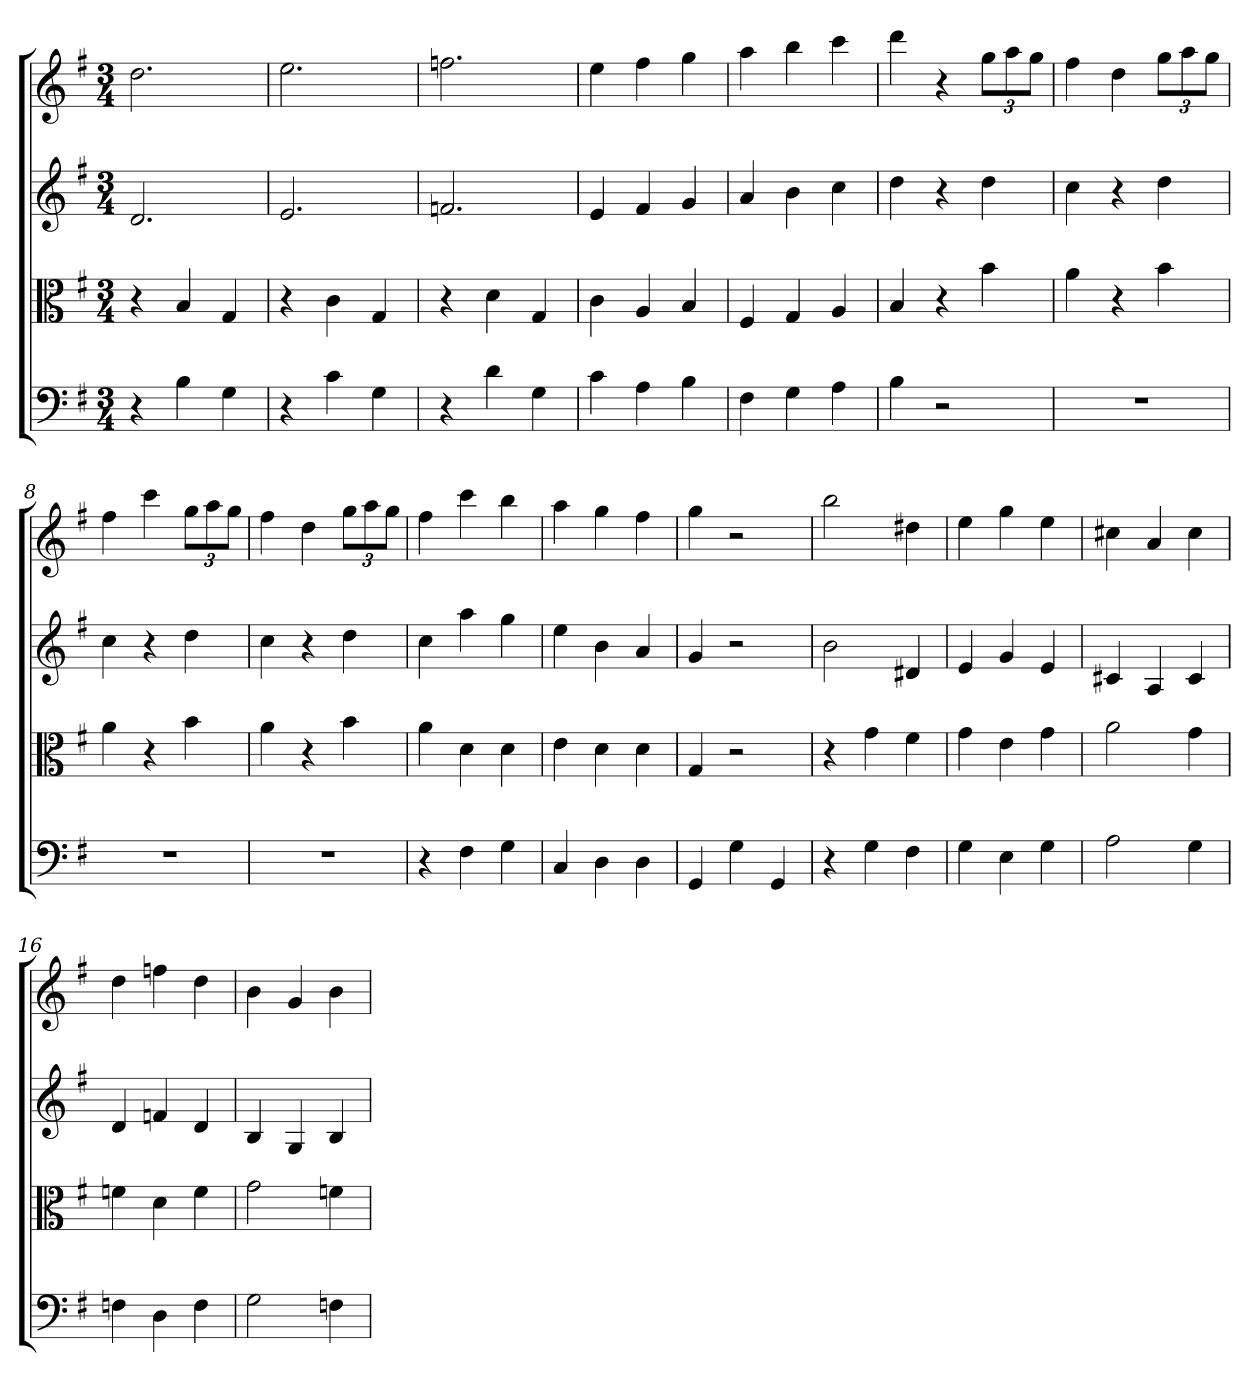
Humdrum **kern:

**kern	**kern	**kern	**kern
*part4	*part3	*part2	*part1
*staff4	*staff3	*staff2	*staff1
*clefF4	*clefC3	*	*
*k[f#]	*k[f#]	*k[f#]	*k[f#]
*G:	*G:	*G:	*G:
*M3/4	*M3/4	*M3/4	*M3/4
=	=	=	=
4r	4r	2.d	2.dd
4B	4B	.	.
4G	4G	.	.
=2	=2	=2	=2
4r	4r	2.e	2.ee
4c	4c	.	.
4G	4G	.	.
=3	=3	=3	=3
4r	4r	2.fn	2.ffn
4d	4d	.	.
4G	4G	.	.
=4	=4	=4	=4
4c	4c	4e	4ee
4A	4A	4f#	4ff#
4B	4B	4g	4gg
=5	=5	=5	=5
4F#	4F#	4a	4aa
4G	4G	4b	4bb
4A	4A	4cc	4ccc
=6	=6	=6	=6
4B	4B	4dd	4ddd
2r	4r	4r	4r
.	4b	4dd	12ggL
.	.	.	12aa
.	.	.	12ggJ
=7	=7	=7	=7
2.r	4a	4cc	4ff#
.	4r	4r	4dd
.	4b	4dd	12ggL
.	.	.	12aa
.	.	.	12ggJ
=8	=8	=8	=8
2.r	4a	4cc	4ff#
.	4r	4r	4ccc
.	4b	4dd	12ggL
.	.	.	12aa
.	.	.	12ggJ
=9	=9	=9	=9
2.r	4a	4cc	4ff#
.	4r	4r	4dd
.	4b	4dd	12ggL
.	.	.	12aa
.	.	.	12ggJ
=10	=10	=10	=10
4r	4a	4cc	4ff#
4F#	4d	4aa	4ccc
4G	4d	4gg	4bb
=11	=11	=11	=11
4C	4e	4ee	4aa
4D	4d	4b	4gg
4D	4d	4a	4ff#
=12	=12	=12	=12
4GG	4G	4g	4gg
4G	2r	2r	2r
4GG	.	.	.
=13	=13	=13	=13
4r	4r	2b	2bb
4G	4g	.	.
4F#	4f#	4d#X	4dd#X
=14	=14	=14	=14
4G	4g	4e	4ee
4E	4e	4g	4gg
4G	4g	4e	4ee
=15	=15	=15	=15
2A	2a	4c#X	4cc#X
.	.	4A	4a
4G	4g	4c#	4cc#
=16	=16	=16	=16
4Fn	4fn	4d	4dd
4D	4d	4fn	4ffn
4F	4f	4d	4dd
=17	=17	=17	=17
2G	2g	4B	4b
.	.	4G	4g
4Fn	4fn	4B	4b
=	=	=	=
*-	*-	*-	*-
